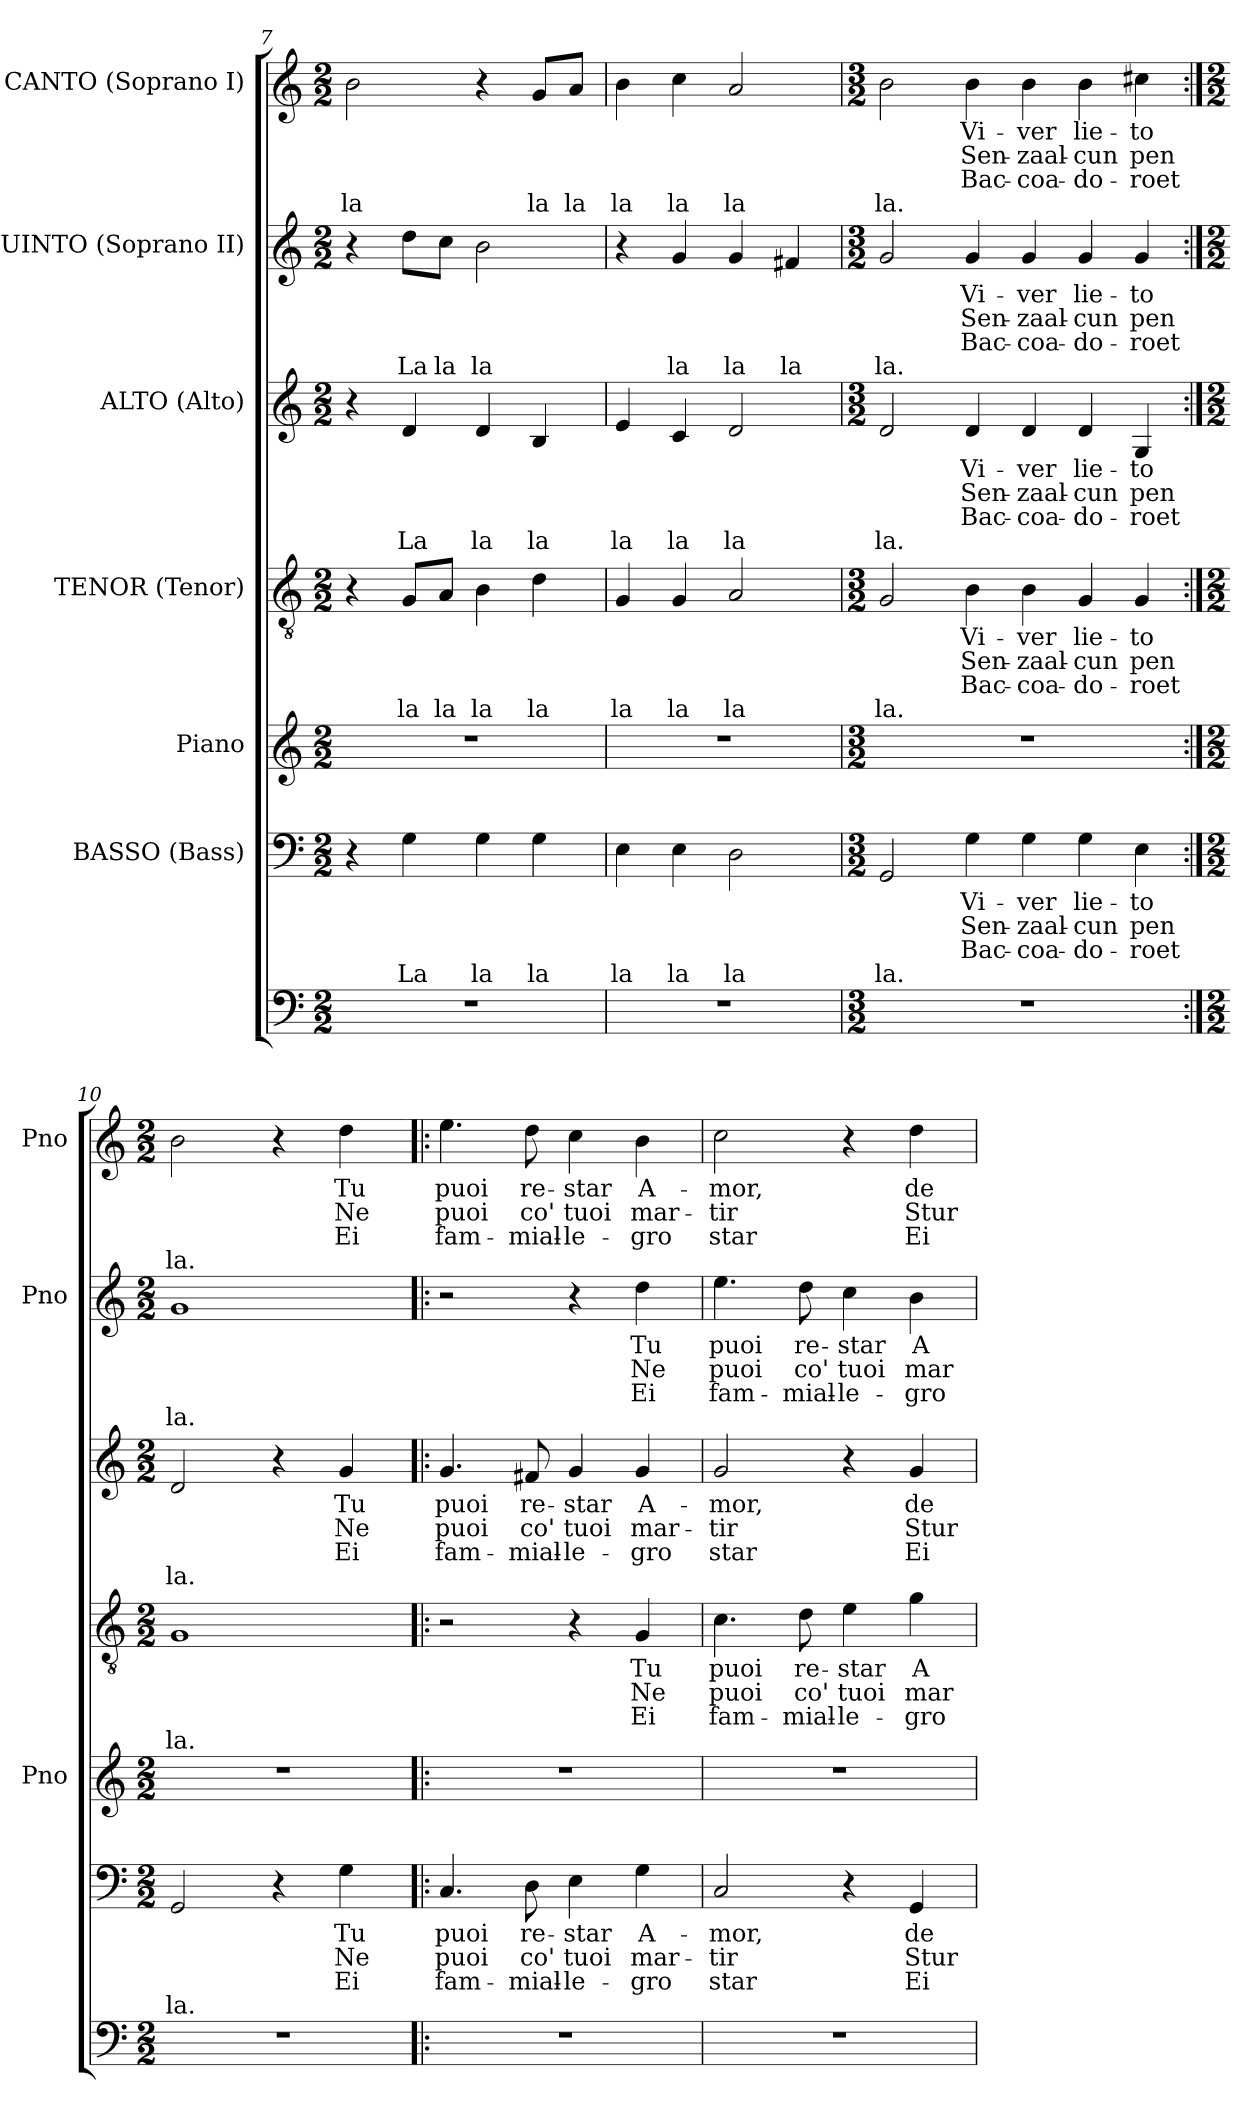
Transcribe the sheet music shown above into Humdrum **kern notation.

**kern	**kern	**text	**text	**text	**text	**kern	**kern	**text	**text	**text	**text	**kern	**text	**text	**text	**text	**kern	**text	**text	**text	**text	**kern	**text	**text	**text	**text
*part7	*part6	*part6	*part6	*part6	*part6	*part5	*part4	*part4	*part4	*part4	*part4	*part3	*part3	*part3	*part3	*part3	*part2	*part2	*part2	*part2	*part2	*part1	*part1	*part1	*part1	*part1
*staff7	*staff6	*staff6	*staff6	*staff6	*staff6	*staff5	*staff4	*staff4	*staff4	*staff4	*staff4	*staff3	*staff3	*staff3	*staff3	*staff3	*staff2	*staff2	*staff2	*staff2	*staff2	*staff1	*staff1	*staff1	*staff1	*staff1
*	*I"BASSO (Bass)	*	*	*	*	*I"Piano	*I"TENOR (Tenor)	*	*	*	*	*I"ALTO (Alto)	*	*	*	*	*I"QUINTO (Soprano II)	*	*	*	*	*I"CANTO (Soprano I)	*	*	*	*
*	*	*	*	*	*	*I'Pno	*	*	*	*	*	*	*	*	*	*	*I'Pno	*	*	*	*	*I'Pno	*	*	*	*
*clefF4	*clefF4	*	*	*	*	*clefG2	*clefGv2	*	*	*	*	*clefG2	*	*	*	*	*clefG2	*	*	*	*	*clefG2	*	*	*	*
*k[]	*k[]	*	*	*	*	*k[]	*k[]	*	*	*	*	*k[]	*	*	*	*	*k[]	*	*	*	*	*k[]	*	*	*	*
*C:	*C:	*	*	*	*	*C:	*C:	*	*	*	*	*C:	*	*	*	*	*C:	*	*	*	*	*C:	*	*	*	*
*M2/2	*M2/2	*	*	*	*	*M2/2	*M2/2	*	*	*	*	*M2/2	*	*	*	*	*M2/2	*	*	*	*	*M2/2	*	*	*	*
=7	=7	=7	=7	=7	=7	=7	=7	=7	=7	=7	=7	=7	=7	=7	=7	=7	=7	=7	=7	=7	=7	=7	=7	=7	=7	=7
1r	4r	.	.	.	.	1r	4r	.	.	.	.	4r	.	.	.	.	4r	.	.	.	.	2b\	.	.	.	la
.	4G\	.	.	.	La	.	8G/L	.	.	.	la	4d/	.	.	.	La	8dd\L	.	.	.	La	.	.	.	.	.
.	.	.	.	.	.	.	8A/J	.	.	.	la	.	.	.	.	.	8cc\J	.	.	.	la	.	.	.	.	.
.	4G\	.	.	.	la	.	4B\	.	.	.	la	4d/	.	.	.	la	2b\	.	.	.	la	4r	.	.	.	.
.	4G\	.	.	.	la	.	4d\	.	.	.	la	4B/	.	.	.	la	.	.	.	.	.	8g/L	.	.	.	la
.	.	.	.	.	.	.	.	.	.	.	.	.	.	.	.	.	.	.	.	.	.	8a/J	.	.	.	la
=8	=8	=8	=8	=8	=8	=8	=8	=8	=8	=8	=8	=8	=8	=8	=8	=8	=8	=8	=8	=8	=8	=8	=8	=8	=8	=8
1r	4E\	.	.	.	la	1r	4G/	.	.	.	la	4e/	.	.	.	la	4r	.	.	.	.	4b\	.	.	.	la
.	4E\	.	.	.	la	.	4G/	.	.	.	la	4c/	.	.	.	la	4g/	.	.	.	la	4cc\	.	.	.	la
.	2D\	.	.	.	la	.	2A/	.	.	.	la	2d/	.	.	.	la	4g/	.	.	.	la	2a/	.	.	.	la
.	.	.	.	.	.	.	.	.	.	.	.	.	.	.	.	.	4f#X/	.	.	.	la	.	.	.	.	.
=9	=9	=9	=9	=9	=9	=9	=9	=9	=9	=9	=9	=9	=9	=9	=9	=9	=9	=9	=9	=9	=9	=9	=9	=9	=9	=9
*M3/2	*M3/2	*	*	*	*	*M3/2	*M3/2	*	*	*	*	*M3/2	*	*	*	*	*M3/2	*	*	*	*	*M3/2	*	*	*	*
1.r	2GG/	.	.	.	la.	1.r	2G/	.	.	.	la.	2d/	.	.	.	la.	2g/	.	.	.	la.	2b\	.	.	.	la.
.	4G\	Vi-	Sen-	Bac-	.	.	4B\	Vi-	Sen-	Bac-	.	4d/	Vi-	Sen-	Bac-	.	4g/	Vi-	Sen-	Bac-	.	4b\	Vi-	Sen-	Bac-	.
.	4G\	-ver	-zaal-	-coa-	.	.	4B\	-ver	-zaal-	-coa-	.	4d/	-ver	-zaal-	-coa-	.	4g/	-ver	-zaal-	-coa-	.	4b\	-ver	-zaal-	-coa-	.
.	4G\	lie-	-cun	-do-	.	.	4G/	lie-	-cun	-do-	.	4d/	lie-	-cun	-do-	.	4g/	lie-	-cun	-do-	.	4b\	lie-	-cun	-do-	.
.	4E\	-to	pen­	-roet	.	.	4G/	-to	pen­	-roet	.	4G/	-to	pen­	-roet	.	4g/	-to	pen­	-roet	.	4cc#X\	-to	pen­	-roet	.
!!LO:PB:g=z
=10:|!	=10:|!	=10:|!	=10:|!	=10:|!	=10:|!	=10:|!	=10:|!	=10:|!	=10:|!	=10:|!	=10:|!	=10:|!	=10:|!	=10:|!	=10:|!	=10:|!	=10:|!	=10:|!	=10:|!	=10:|!	=10:|!	=10:|!	=10:|!	=10:|!	=10:|!	=10:|!
*M2/2	*M2/2	*	*	*	*	*M2/2	*M2/2	*	*	*	*	*M2/2	*	*	*	*	*M2/2	*	*	*	*	*M2/2	*	*	*	*
1r	2GG/	.	.	.	la.	1r	1G	.	.	.	la.	2d/	.	.	.	la.	1g	.	.	.	la.	2b\	.	.	.	la.
.	4r	.	.	.	.	.	.	.	.	.	.	4r	.	.	.	.	.	.	.	.	.	4r	.	.	.	.
.	4G\	Tu	Ne	Ei	.	.	.	.	.	.	.	4g/	Tu	Ne	Ei	.	.	.	.	.	.	4dd\	Tu	Ne	Ei	.
=11!|:	=11!|:	=11!|:	=11!|:	=11!|:	=11!|:	=11!|:	=11!|:	=11!|:	=11!|:	=11!|:	=11!|:	=11!|:	=11!|:	=11!|:	=11!|:	=11!|:	=11!|:	=11!|:	=11!|:	=11!|:	=11!|:	=11!|:	=11!|:	=11!|:	=11!|:	=11!|:
1r	4.C/	puoi	puoi	fam-	.	1r	2r	.	.	.	.	4.g/	puoi	puoi	fam-	.	2r	.	.	.	.	4.ee\	puoi	puoi	fam-	.
.	8D\	re-	co'	-mial-	.	.	.	.	.	.	.	8f#X/	re-	co'	-mial-	.	.	.	.	.	.	8dd\	re-	co'	-mial-	.
.	4E\	-star	tuoi	-le-	.	.	4r	.	.	.	.	4g/	-star	tuoi	-le-	.	4r	.	.	.	.	4cc\	-star	tuoi	-le-	.
.	4G\	A-	mar-	-gro	.	.	4G/	Tu	Ne	Ei	.	4g/	A-	mar-	-gro	.	4dd\	Tu	Ne	Ei	.	4b\	A-	mar-	-gro	.
=12	=12	=12	=12	=12	=12	=12	=12	=12	=12	=12	=12	=12	=12	=12	=12	=12	=12	=12	=12	=12	=12	=12	=12	=12	=12	=12
1r	2C/	-mor,	-tir	star	.	1r	4.c\	puoi	puoi	fam-	.	2g/	-mor,	-tir	star	.	4.ee\	puoi	puoi	fam-	.	2cc\	-mor,	-tir	star	.
.	.	.	.	.	.	.	8d\	re-	co'	-mial-	.	.	.	.	.	.	8dd\	re-	co'	-mial-	.	.	.	.	.	.
.	4r	.	.	.	.	.	4e\	-star	tuoi	-le-	.	4r	.	.	.	.	4cc\	-star	tuoi	-le-	.	4r	.	.	.	.
.	4GG/	de	Stur-	Ei	.	.	4g\	A-	mar-	-gro	.	4g/	de	Stur-	Ei	.	4b\	A-	mar-	-gro	.	4dd\	de	Stur-	Ei	.
=	=	=	=	=	=	=	=	=	=	=	=	=	=	=	=	=	=	=	=	=	=	=	=	=	=	=
*-	*-	*-	*-	*-	*-	*-	*-	*-	*-	*-	*-	*-	*-	*-	*-	*-	*-	*-	*-	*-	*-	*-	*-	*-	*-	*-
